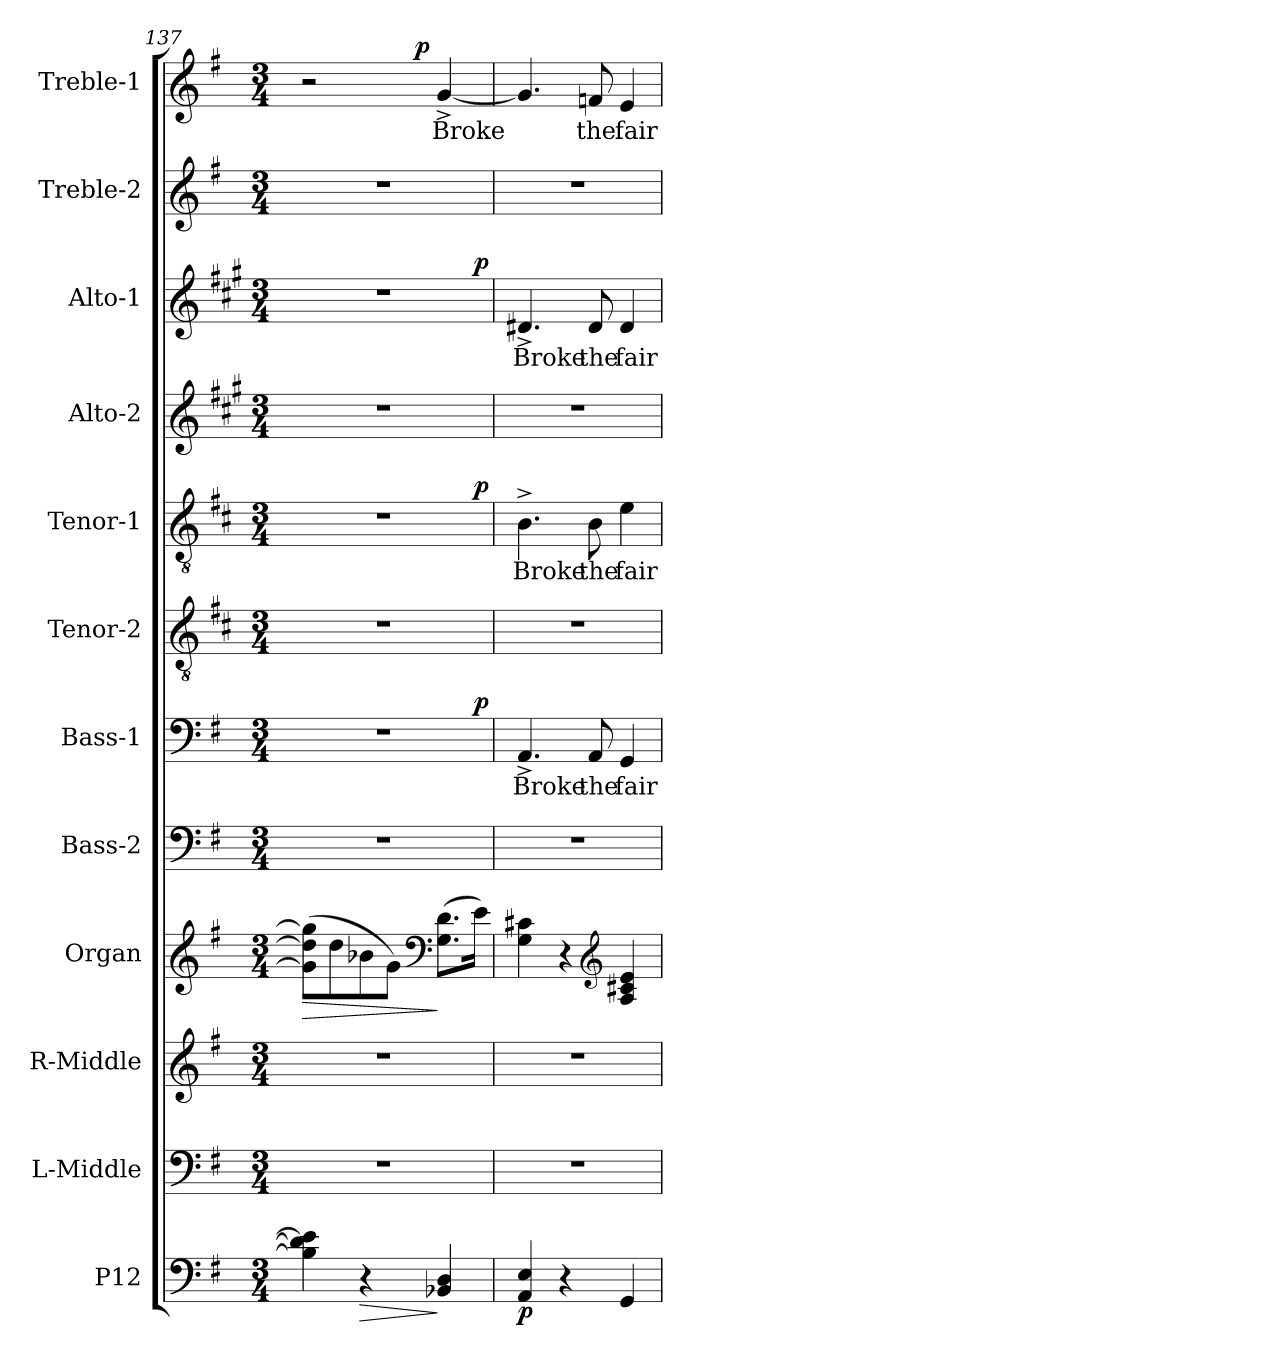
**kern	**dynam	**kern	**kern	**kern	**dynam	**kern	**kern	**text	**dynam	**kern	**kern	**text	**dynam	**kern	**kern	**text	**dynam	**kern	**kern	**text	**dynam
*part12	*part12	*part11	*part10	*part9	*part9	*part8	*part7	*part7	*part7	*part6	*part5	*part5	*part5	*part4	*part3	*part3	*part3	*part2	*part1	*part1	*part1
*staff12	*staff12	*staff11	*staff10	*staff9	*staff9	*staff8	*staff7	*staff7	*staff7	*staff6	*staff5	*staff5	*staff5	*staff4	*staff3	*staff3	*staff3	*staff2	*staff1	*staff1	*staff1
*I"P12	*	*I"L-Middle	*I"R-Middle	*I"Organ	*	*I"Bass-2	*I"Bass-1	*	*	*I"Tenor-2	*I"Tenor-1	*	*	*I"Alto-2	*I"Alto-1	*	*	*I"Treble-2	*I"Treble-1	*	*
*	*	*I'L-M	*	*	*	*I'B2:	*I'B:	*	*	*I'T2:	*I'T:	*	*	*I'A2:	*I'A:	*	*	*	*	*	*
*clefF4	*	*clefF4	*clefG2	*clefG2	*	*clefF4	*clefF4	*	*	*clefGv2	*clefGv2	*	*	*clefG2	*clefG2	*	*	*clefG2	*clefG2	*	*
*	*	*	*	*	*	*	*	*	*	*ITrd4c7	*ITrd4c7	*	*	*ITrd1c2	*ITrd1c2	*	*	*ITrd-7c-12	*ITrd-7c-12	*	*
*k[f#]	*	*k[f#]	*k[f#]	*k[f#]	*	*k[f#]	*k[f#]	*	*	*k[f#]	*k[f#]	*	*	*k[f#]	*k[f#]	*	*	*k[f#]	*k[f#]	*	*
*G:	*	*G:	*G:	*G:	*	*G:	*G:	*	*	*G:	*G:	*	*	*G:	*G:	*	*	*G:	*G:	*	*
*M3/4	*	*M3/4	*M3/4	*M3/4	*	*M3/4	*M3/4	*	*	*M3/4	*M3/4	*	*	*M3/4	*M3/4	*	*	*M3/4	*M3/4	*	*
=137	=137	=137	=137	=137	=137	=137	=137	=137	=137	=137	=137	=137	=137	=137	=137	=137	=137	=137	=137	=137	=137
!	!	!LO:N:vis=1	!LO:N:vis=1	!	!LO:HP:b	!LO:N:vis=1	!LO:N:vis=1	!	!	!LO:N:vis=1	!LO:N:vis=1	!	!	!LO:N:vis=1	!LO:N:vis=1	!	!	!LO:N:vis=1	!	!	!
*	*	*	*	*	*	*	*^	*	*	*	*^	*	*	*	*^	*	*	*	*^	*	*
4B-i\] 4di] 4ei]	.	2.r	2.r	(8gi\] 8ddi] 8ggi]L	>	2.r	2.r	2ryy	.	.	2.r	2.r	2ryy	.	.	2.r	2.r	2ryy	.	.	2.r	2r	4ryy	.	.
.	.	.	.	8ddi\	.	.	.	.	.	.	.	.	.	.	.	.	.	.	.	.	.	.	.	.	.
!	!LO:HP:b	!	!	!	!	!	!	!	!	!	!	!	!	!	!	!	!	!	!	!	!	!	!	!	!
4r	>	.	.	8b-Xi\	.	.	.	.	.	.	.	.	.	.	.	.	.	.	.	.	.	.	8ryy	.	.
.	.	.	.	8gi\J)	.	.	.	.	.	.	.	.	.	.	.	.	.	.	.	.	.	.	32ryy	.	.
.	.	.	.	.	.	.	.	.	.	.	.	.	.	.	.	.	.	.	.	.	.	.	64...ryy	.	.
.	.	.	.	.	.	.	.	.	.	.	.	.	.	.	.	.	.	.	.	.	.	.	4ryy	.	p
*	*	*	*	*clefF4	*	*	*	*	*	*	*	*	*	*	*	*	*	*	*	*	*	*	*	*	*
!	!	!	!	!	!	!	!	!	!	!	!	!	!	!	!	!	!	!	!	!	!	!	!	!LO:LY:b:color=#000000	!
4BB-Xi/ 4Di	]	.	.	(8.Gi\ 8.diL	]	.	.	8.ryy	.	.	.	.	8.ryy	.	.	.	.	8.ryy	.	.	.	[4gg^i/	.	Broke	.
.	.	.	.	.	.	.	.	.	.	.	.	.	.	.	.	.	.	.	.	.	.	.	16ryy	.	.
.	.	.	.	16ei\Jk)	.	.	.	16ryy	.	p	.	.	16ryy	.	p	.	.	16ryy	.	p	.	.	.	.	.
.	.	.	.	.	.	.	.	.	.	.	.	.	.	.	.	.	.	.	.	.	.	.	512ryy	.	.
=138	=138	=138	=138	=138	=138	=138	=138	=138	=138	=138	=138	=138	=138	=138	=138	=138	=138	=138	=138	=138	=138	=138	=138	=138	=138
!	!	!LO:N:vis=1	!LO:N:vis=1	!	!	!LO:N:vis=1	!	!	!	!	!	!	!	!	!	!	!	!	!	!	!	!	!	!	!
*	*	*	*	*	*	*	*v	*v	*	*	*	*v	*v	*	*	*	*v	*v	*	*	*	*v	*v	*	*
*	*	*	*	*	*	*	*^	*	*	*	*^	*	*	*	*^	*	*	*	*^	*	*
!	!	!	!	!	!	!	!	!	!LO:LY:b:color=#000000	!	!LO:N:vis=1	!	!	!	!	!	!	!	!	!	!	!	!	!	!
*	*	*	*	*	*	*	*v	*v	*	*	*	*v	*v	*	*	*	*v	*v	*	*	*	*v	*v	*	*
*	*	*	*	*	*	*	*^	*	*	*	*^	*	*	*	*^	*	*	*	*^	*	*
!	!	!	!	!	!	!	!	!	!	!	!	!	!	!LO:LY:b:color=#000000	!	!LO:N:vis=1	!	!	!	!	!	!	!	!	!
*	*	*	*	*	*	*	*v	*v	*	*	*	*v	*v	*	*	*	*v	*v	*	*	*	*v	*v	*	*
*	*	*	*	*	*	*	*^	*	*	*	*^	*	*	*	*^	*	*	*	*^	*	*
!	!	!	!	!	!	!	!	!	!	!	!	!	!	!	!	!	!	!	!LO:LY:b:color=#000000	!	!LO:N:vis=1	!	!	!	!
*	*	*	*	*	*	*	*v	*v	*	*	*	*v	*v	*	*	*	*v	*v	*	*	*	*v	*v	*	*
4AAi/ 4Ei	p	2.r	2.r	4Gi\ 4c#Xi	.	2.r	4.AA^i/	Broke	.	2.r	4.E^i\	Broke	.	2.r	4.c#X^i/	Broke	.	2.r	4.ggi/]	.	.
4r	.	.	.	4r	.	.	.	.	.	.	.	.	.	.	.	.	.	.	.	.	.
!	!	!	!	!	!	!	!	!LO:LY:b:color=#000000	!	!	!	!	!	!	!	!	!	!	!	!	!
!	!	!	!	!	!	!	!	!	!	!	!	!LO:LY:b:color=#000000	!	!	!	!	!	!	!	!	!
!	!	!	!	!	!	!	!	!	!	!	!	!	!	!	!	!LO:LY:b:color=#000000	!	!	!	!	!
!	!	!	!	!	!	!	!	!	!	!	!	!	!	!	!	!	!	!	!	!LO:LY:b:color=#000000	!
.	.	.	.	.	.	.	8AAi/	the	.	.	8Ei\	the	.	.	8c#i/	the	.	.	8ffni/	the	.
*	*	*	*	*clefG2	*	*	*	*	*	*	*	*	*	*	*	*	*	*	*	*	*
!	!	!	!	!	!	!	!	!LO:LY:b:color=#000000	!	!	!	!	!	!	!	!	!	!	!	!	!
!	!	!	!	!	!	!	!	!	!	!	!	!LO:LY:b:color=#000000	!	!	!	!	!	!	!	!	!
!	!	!	!	!	!	!	!	!	!	!	!	!	!	!	!	!LO:LY:b:color=#000000	!	!	!	!	!
!	!	!	!	!	!	!	!	!	!	!	!	!	!	!	!	!	!	!	!	!LO:LY:b:color=#000000	!
4GGi/	.	.	.	4Ai/ 4c#Xi 4ei	.	.	4GGi/	fair	.	.	4Ai\	fair	.	.	4c#i/	fair	.	.	4eei/	fair	.
=	=	=	=	=	=	=	=	=	=	=	=	=	=	=	=	=	=	=	=	=	=
*-	*-	*-	*-	*-	*-	*-	*-	*-	*-	*-	*-	*-	*-	*-	*-	*-	*-	*-	*-	*-	*-
